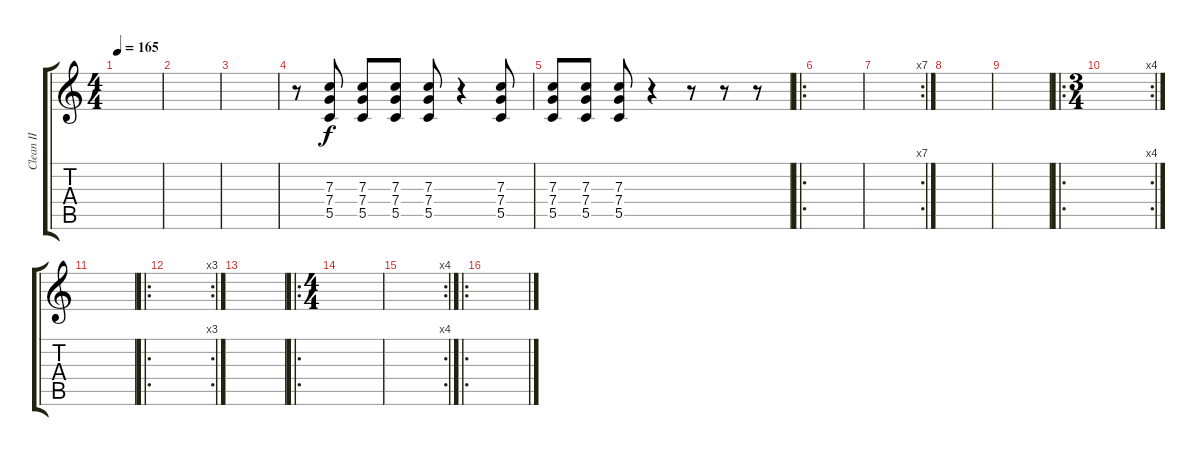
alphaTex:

\track ("Clean II" "Clean II") {instrument electricguitarclean}
\staff {score tabs}
\tuning (D4 A3 F3 C3 G2 C2) {hide}
\ts (4 4)
\tempo 165
\clef g2
\ks c
|
|
|
r.8 (7.3 7.4 5.5).8{volume 12 instrument acousticguitarsteel} (7.3 7.4 5.5).8 (7.3 7.4 5.5).8 (7.3 7.4 5.5).8 r.4 (7.3 7.4 5.5).8 |
(7.3 7.4 5.5).8 (7.3 7.4 5.5).8 (7.3 7.4 5.5).8 r.4 r.8 r.8 r.8 |
\ro
|
\rc 7
|
|
|
\ro
\rc 4
\ts (3 4)
|
|
\ro
\rc 3
|
|
\ro
\ts (4 4)
|
\rc 4
|
\ro
